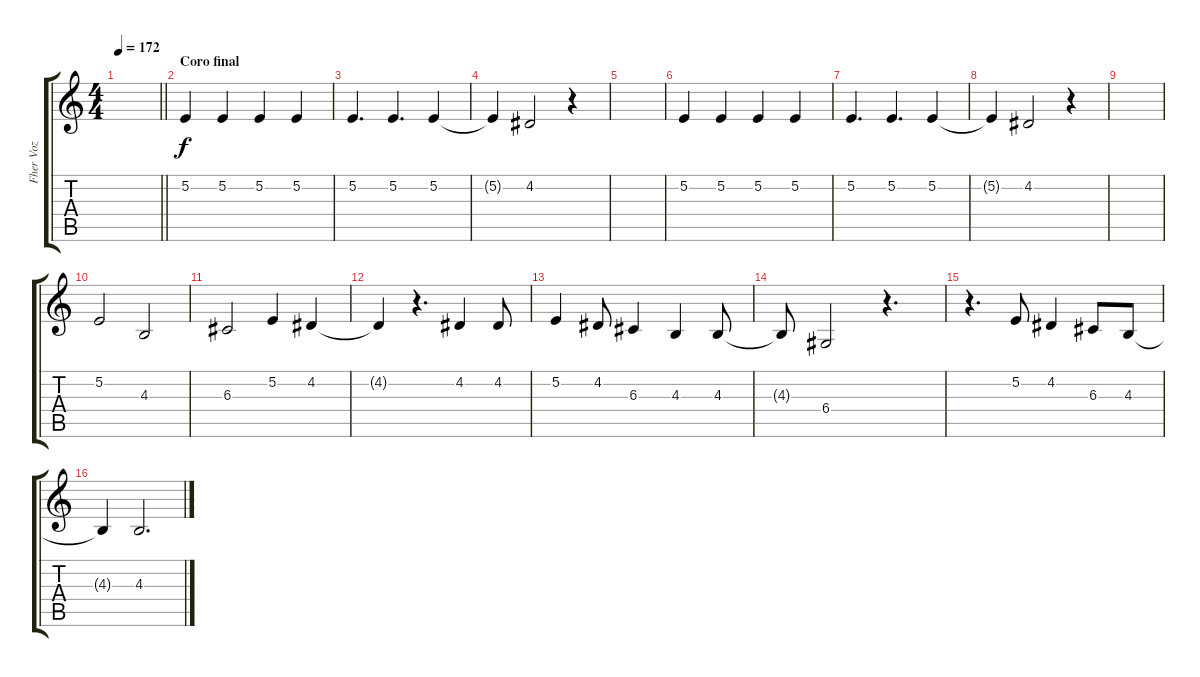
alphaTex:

\track ("Fher Voz" "Fher Voz") {instrument flute}
\staff {score tabs}
\tuning (E4 B3 G3 D3 A2 E2) {hide}
\ts (4 4)
\tempo 172
\clef g2
\barLineRight lightlight
\ks c
|
\section ("" "Coro final")
5.2.4 5.2.4 5.2.4 5.2.4 |
5.2.4{d} 5.2.4{d} 5.2.4 |
5.2{t}.4 4.2.2 r.4 |
|
5.2.4 5.2.4 5.2.4 5.2.4 |
5.2.4{d} 5.2.4{d} 5.2.4 |
5.2{t}.4 4.2.2 r.4 |
|
5.2.2 4.3.2 |
6.3.2 5.2.4 4.2.4 |
4.2{t}.4 r.4{d} 4.2.4 4.2.8 |
5.2.4 4.2.8 6.3.4 4.3.4 4.3.8 |
4.3{t}.8 6.4.2 r.4{d} |
r.4{d} 5.2.8 4.2.4 6.3.8 4.3.8 |
4.3{t}.4 4.3.2{d}
